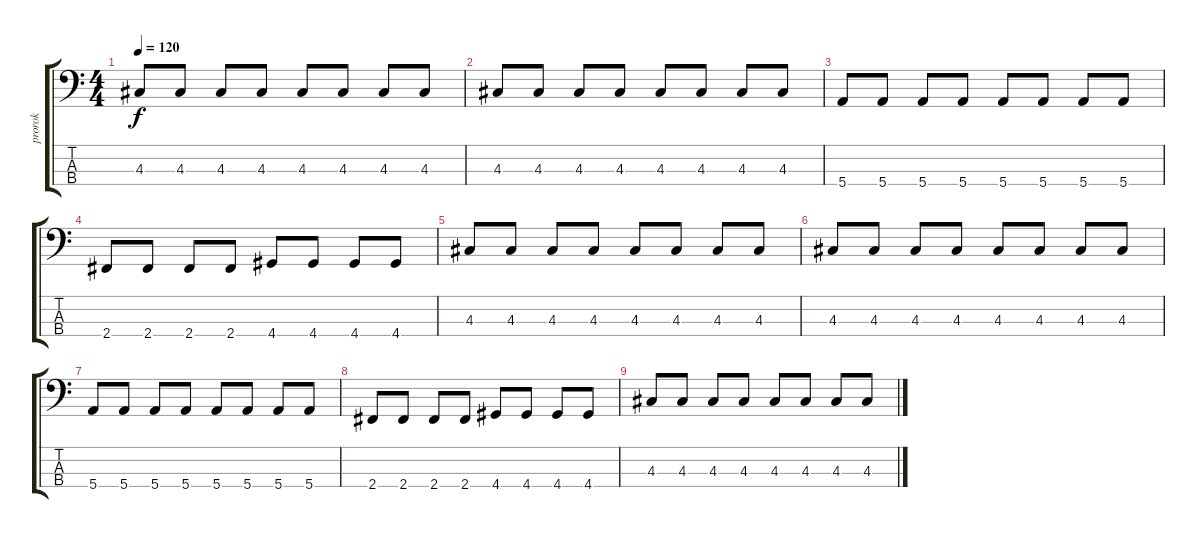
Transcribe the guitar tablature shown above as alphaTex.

\track ("prorok" "prorok") {instrument electricbassfinger}
\staff {score tabs}
\tuning (G2 D2 A1 E1) {hide}
\ts (4 4)
\tempo 120
\clef f4
\ks c
4.3.8{dy f} 4.3.8 4.3.8 4.3.8 4.3.8 4.3.8 4.3.8 4.3.8 |
4.3.8 4.3.8 4.3.8 4.3.8 4.3.8 4.3.8 4.3.8 4.3.8 |
5.4.8 5.4.8 5.4.8 5.4.8 5.4.8 5.4.8 5.4.8 5.4.8 |
2.4.8 2.4.8 2.4.8 2.4.8 4.4.8 4.4.8 4.4.8 4.4.8 |
4.3.8 4.3.8 4.3.8 4.3.8 4.3.8 4.3.8 4.3.8 4.3.8 |
4.3.8 4.3.8 4.3.8 4.3.8 4.3.8 4.3.8 4.3.8 4.3.8 |
5.4.8 5.4.8 5.4.8 5.4.8 5.4.8 5.4.8 5.4.8 5.4.8 |
2.4.8 2.4.8 2.4.8 2.4.8 4.4.8 4.4.8 4.4.8 4.4.8 |
4.3.8 4.3.8 4.3.8 4.3.8 4.3.8 4.3.8 4.3.8 4.3.8
